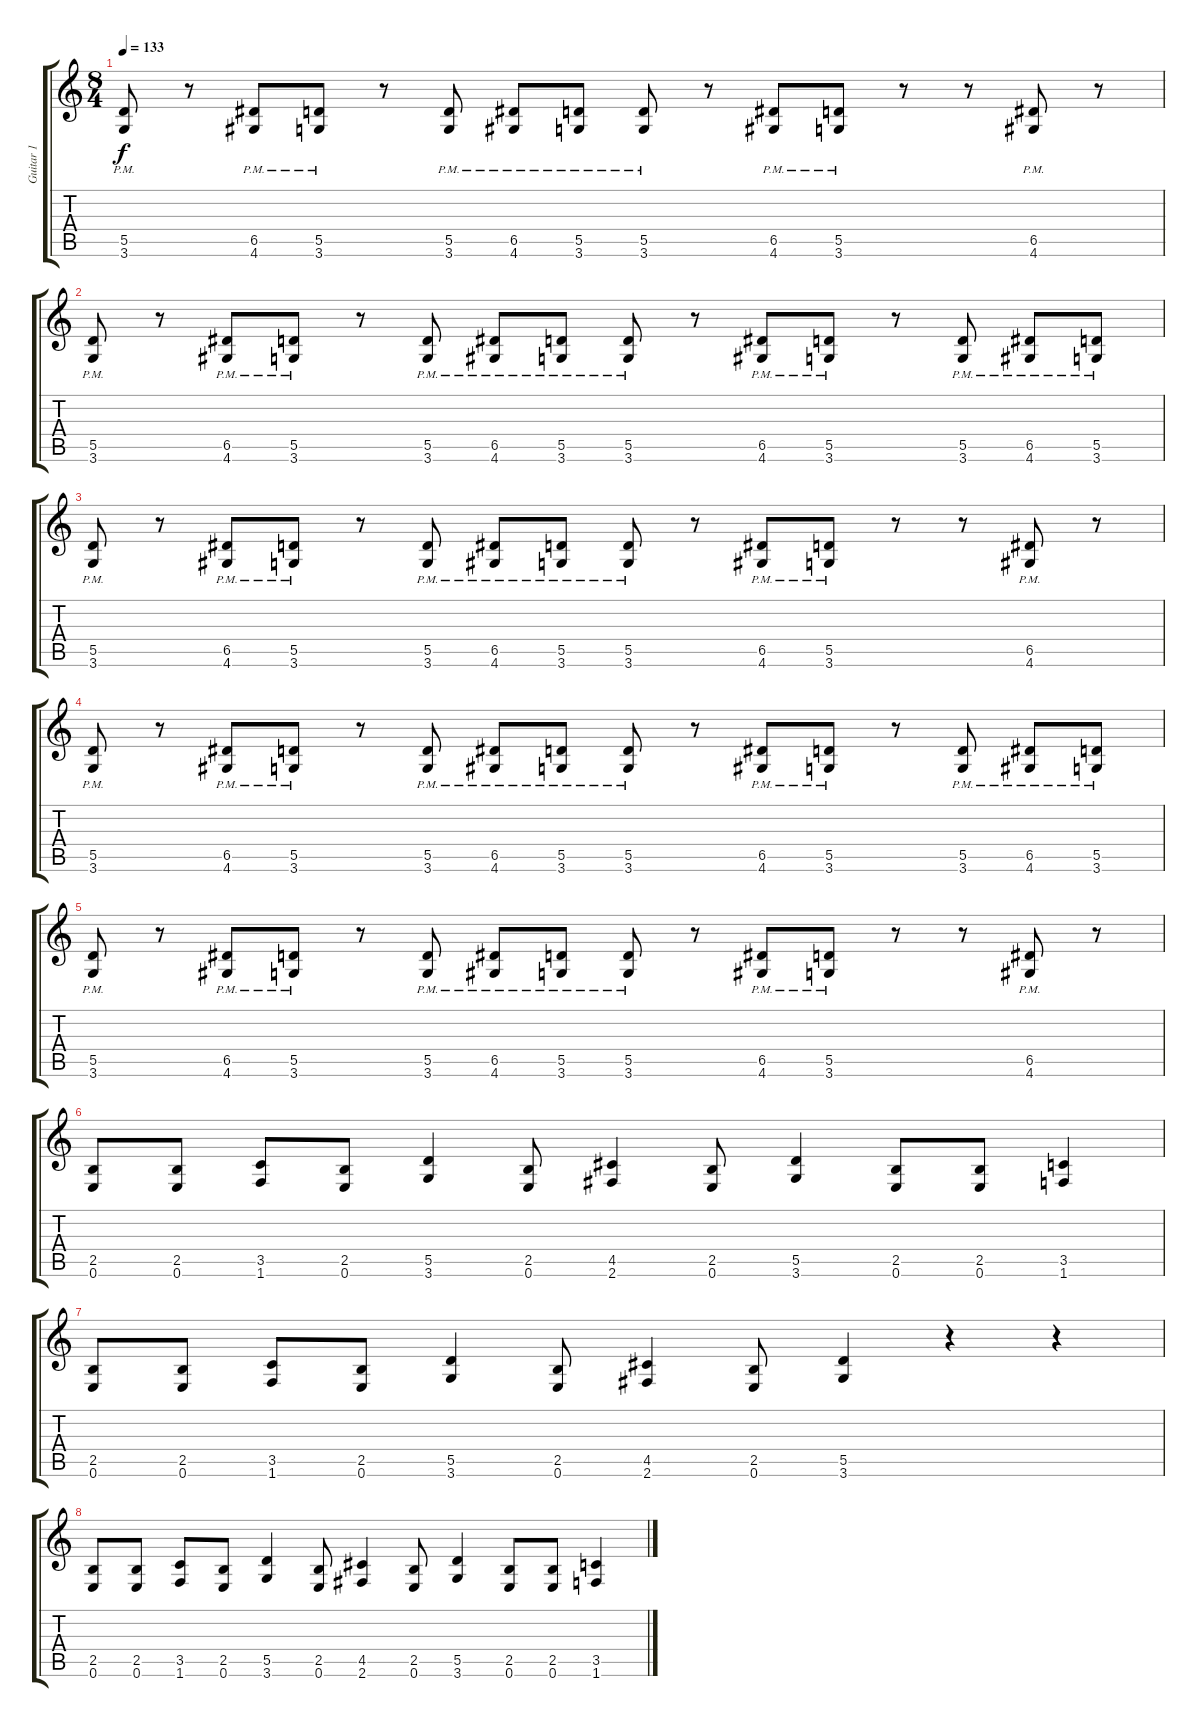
\track ("Guitar 1" "Guitar 1") {instrument overdrivenguitar}
\staff {score tabs}
\tuning (E4 B3 G3 D3 A2 E2) {hide}
\ts (8 4)
\tempo 133
\clef g2
\ks c
(5.5{pm} 3.6{pm}).8{dy f} r.8 (6.5{pm} 4.6{pm}).8 (5.5{pm} 3.6{pm}).8 r.8 (5.5{pm} 3.6{pm}).8 (6.5{pm} 4.6{pm}).8 (5.5{pm} 3.6{pm}).8 (5.5{pm} 3.6{pm}).8 r.8 (6.5{pm} 4.6{pm}).8 (5.5{pm} 3.6{pm}).8 r.8 r.8 (6.5{pm} 4.6{pm}).8 r.8 |
(5.5{pm} 3.6{pm}).8 r.8 (6.5{pm} 4.6{pm}).8 (5.5{pm} 3.6{pm}).8 r.8 (5.5{pm} 3.6{pm}).8 (6.5{pm} 4.6{pm}).8 (5.5{pm} 3.6{pm}).8 (5.5{pm} 3.6{pm}).8 r.8 (6.5{pm} 4.6{pm}).8 (5.5{pm} 3.6{pm}).8 r.8 (5.5{pm} 3.6{pm}).8 (6.5{pm} 4.6{pm}).8 (5.5{pm} 3.6{pm}).8 |
(5.5{pm} 3.6{pm}).8 r.8 (6.5{pm} 4.6{pm}).8 (5.5{pm} 3.6{pm}).8 r.8 (5.5{pm} 3.6{pm}).8 (6.5{pm} 4.6{pm}).8 (5.5{pm} 3.6{pm}).8 (5.5{pm} 3.6{pm}).8 r.8 (6.5{pm} 4.6{pm}).8 (5.5{pm} 3.6{pm}).8 r.8 r.8 (6.5{pm} 4.6{pm}).8 r.8 |
(5.5{pm} 3.6{pm}).8 r.8 (6.5{pm} 4.6{pm}).8 (5.5{pm} 3.6{pm}).8 r.8 (5.5{pm} 3.6{pm}).8 (6.5{pm} 4.6{pm}).8 (5.5{pm} 3.6{pm}).8 (5.5{pm} 3.6{pm}).8 r.8 (6.5{pm} 4.6{pm}).8 (5.5{pm} 3.6{pm}).8 r.8 (5.5{pm} 3.6{pm}).8 (6.5{pm} 4.6{pm}).8 (5.5{pm} 3.6{pm}).8 |
(5.5{pm} 3.6{pm}).8 r.8 (6.5{pm} 4.6{pm}).8 (5.5{pm} 3.6{pm}).8 r.8 (5.5{pm} 3.6{pm}).8 (6.5{pm} 4.6{pm}).8 (5.5{pm} 3.6{pm}).8 (5.5{pm} 3.6{pm}).8 r.8 (6.5{pm} 4.6{pm}).8 (5.5{pm} 3.6{pm}).8 r.8 r.8 (6.5{pm} 4.6{pm}).8 r.8 |
(2.5 0.6).8 (2.5 0.6).8 (3.5 1.6).8 (2.5 0.6).8 (5.5 3.6).4 (2.5 0.6).8 (4.5 2.6).4 (2.5 0.6).8 (5.5 3.6).4 (2.5 0.6).8 (2.5 0.6).8 (3.5 1.6).4 |
(2.5 0.6).8 (2.5 0.6).8 (3.5 1.6).8 (2.5 0.6).8 (5.5 3.6).4 (2.5 0.6).8 (4.5 2.6).4 (2.5 0.6).8 (5.5 3.6).4 r.4 r.4 |
(2.5 0.6).8 (2.5 0.6).8 (3.5 1.6).8 (2.5 0.6).8 (5.5 3.6).4 (2.5 0.6).8 (4.5 2.6).4 (2.5 0.6).8 (5.5 3.6).4 (2.5 0.6).8 (2.5 0.6).8 (3.5 1.6).4
